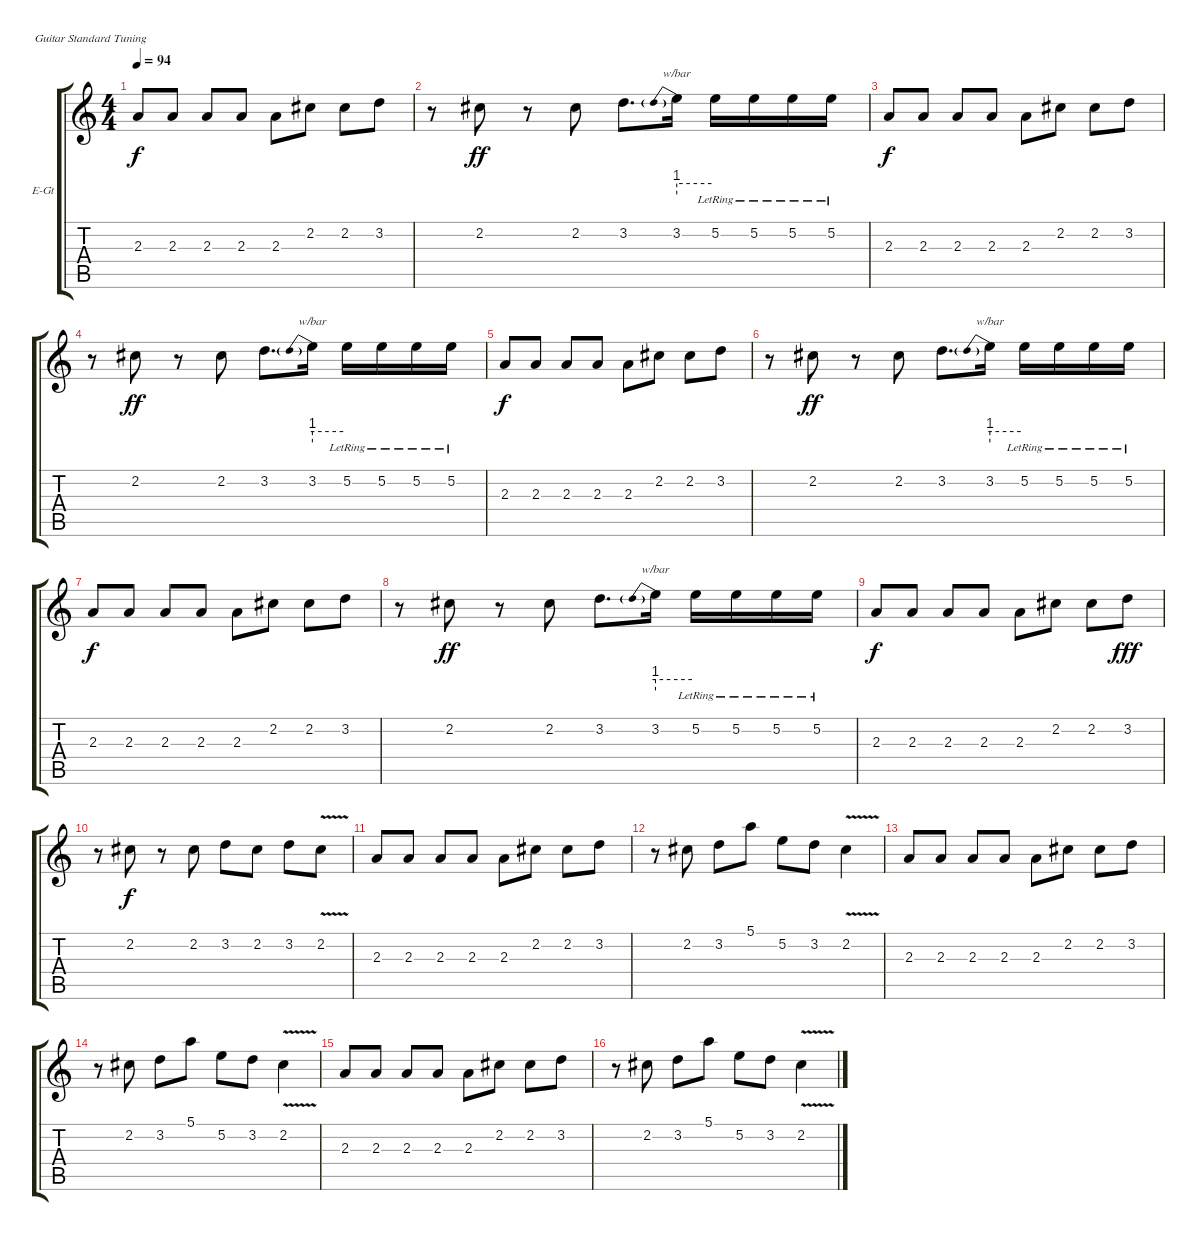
\defaultSystemsLayout 4
\bracketExtendMode groupsimilarinstruments
\firstSystemTrackNameOrientation horizontal
\otherSystemsTrackNameOrientation horizontal
\track ("Electric Guitar" "E-Gt") {instrument distortionguitar}
\staff {score tabs}
\tuning (E4 B3 G3 D3 A2 E2)
\ts (4 4)
\tempo 94
\clef g2
\ks c
2.3.8{dy f} 2.3.8 2.3.8 2.3.8 2.3.8 2.2.8 2.2.8 3.2.8 |
r.8 2.2.8{dy ff} r.8 2.2.8 3.2.8{d} 3.2.16{tbe (predive default 0 4 60 4)} 5.2{lr}.16 5.2{lr}.16 5.2{lr}.16 5.2{lr}.16 |
2.3.8{dy f} 2.3.8 2.3.8 2.3.8 2.3.8 2.2.8 2.2.8 3.2.8 |
r.8 2.2.8{dy ff} r.8 2.2.8 3.2.8{d} 3.2.16{tbe (predive default 0 4 60 4)} 5.2{lr}.16 5.2{lr}.16 5.2{lr}.16 5.2{lr}.16 |
2.3.8{dy f} 2.3.8 2.3.8 2.3.8 2.3.8 2.2.8 2.2.8 3.2.8 |
r.8 2.2.8{dy ff} r.8 2.2.8 3.2.8{d} 3.2.16{tbe (predive default 0 4 60 4)} 5.2{lr}.16 5.2{lr}.16 5.2{lr}.16 5.2{lr}.16 |
2.3.8{dy f} 2.3.8 2.3.8 2.3.8 2.3.8 2.2.8 2.2.8 3.2.8 |
r.8 2.2.8{dy ff} r.8 2.2.8 3.2.8{d} 3.2.16{tbe (predive default 0 4 60 4)} 5.2{lr}.16 5.2{lr}.16 5.2{lr}.16 5.2{lr}.16 |
2.3.8{dy f} 2.3.8 2.3.8 2.3.8 2.3.8 2.2.8 2.2.8 3.2.8{dy fff} |
r.8 2.2.8{dy f} r.8 2.2.8 3.2.8 2.2.8 3.2.8 2.2{v}.8 |
2.3.8 2.3.8 2.3.8 2.3.8 2.3.8 2.2.8 2.2.8 3.2.8 |
r.8 2.2.8 3.2.8 5.1.8 5.2.8 3.2.8 2.2{v}.4 |
2.3.8 2.3.8 2.3.8 2.3.8 2.3.8 2.2.8 2.2.8 3.2.8 |
r.8 2.2.8 3.2.8 5.1.8 5.2.8 3.2.8 2.2{v}.4 |
2.3.8 2.3.8 2.3.8 2.3.8 2.3.8 2.2.8 2.2.8 3.2.8 |
r.8 2.2.8 3.2.8 5.1.8 5.2.8 3.2.8 2.2{v}.4
